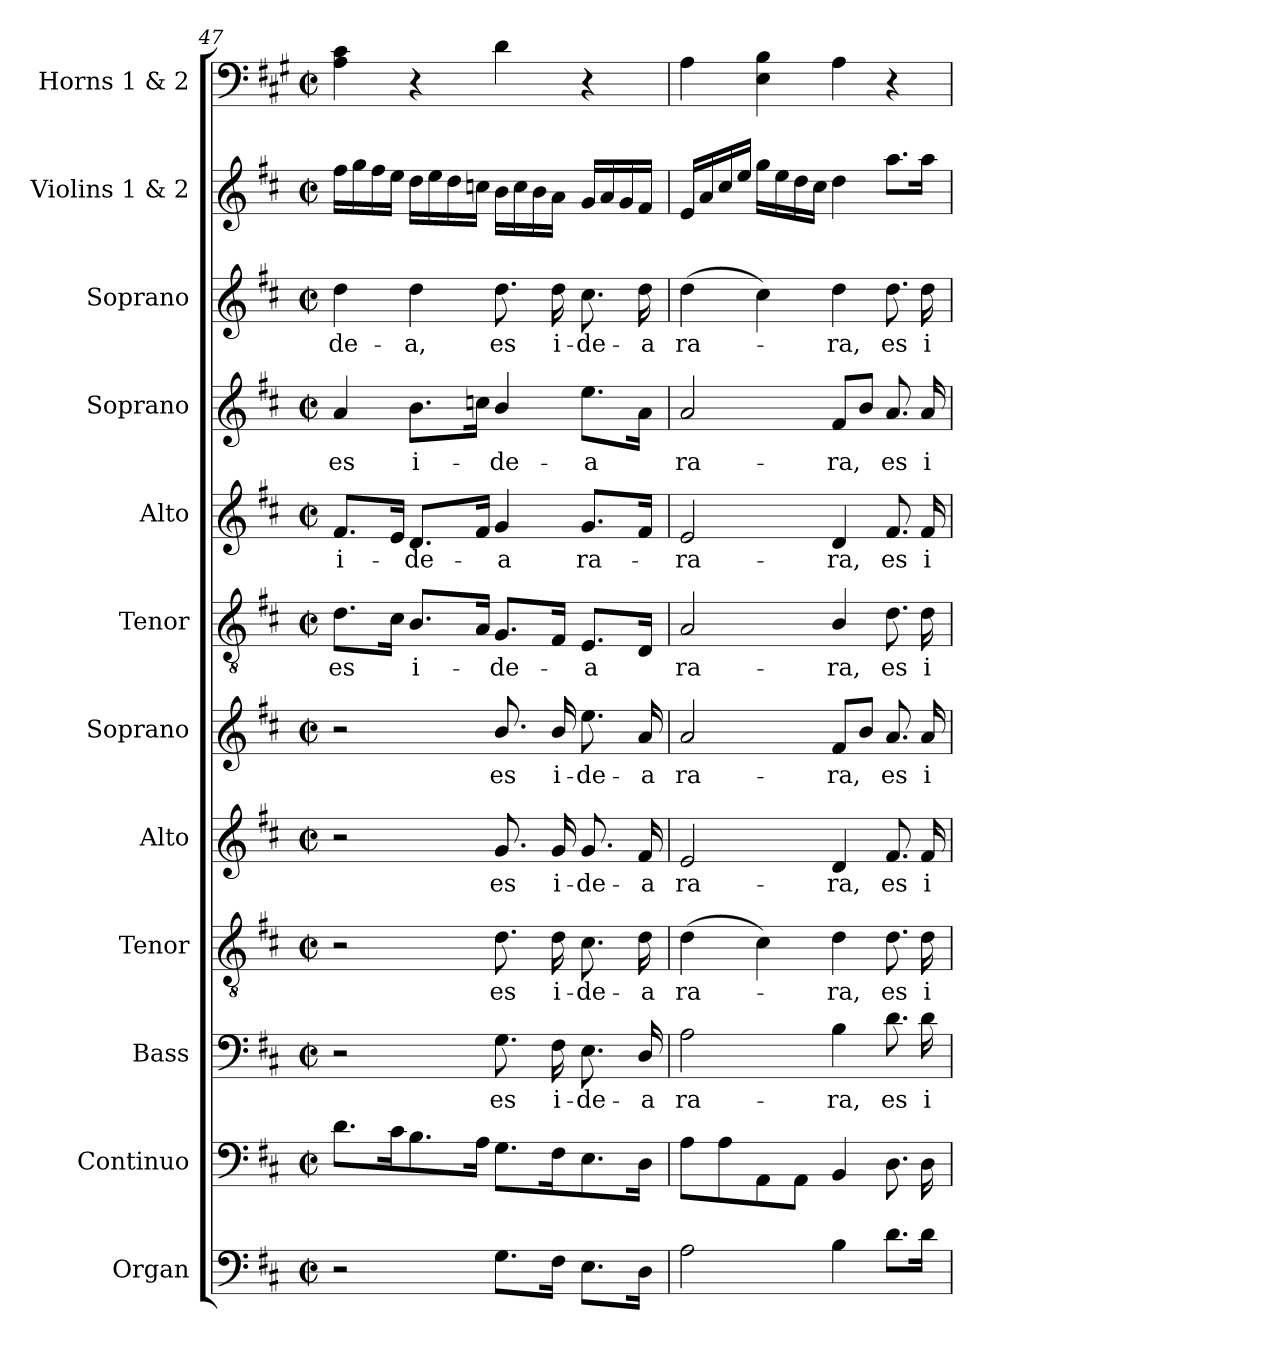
**kern	**kern	**kern	**text	**kern	**text	**kern	**text	**kern	**text	**kern	**text	**kern	**text	**kern	**text	**kern	**text	**kern	**kern
*part12	*part11	*part10	*part10	*part9	*part9	*part8	*part8	*part7	*part7	*part6	*part6	*part5	*part5	*part4	*part4	*part3	*part3	*part2	*part1
*staff12	*staff11	*staff10	*staff10	*staff9	*staff9	*staff8	*staff8	*staff7	*staff7	*staff6	*staff6	*staff5	*staff5	*staff4	*staff4	*staff3	*staff3	*staff2	*staff1
*I"Organ	*I"Continuo	*I"Bass	*	*I"Tenor	*	*I"Alto	*	*I"Soprano	*	*I"Tenor	*	*I"Alto	*	*I"Soprano	*	*I"Soprano	*	*I"Violins 1 & 2	*I"Horns 1 & 2
*I'Org.	*I'Cont.	*I'B.	*	*I'T.	*	*I'A.	*	*I'S.	*	*I'T.	*	*I'A.	*	*I'S.	*	*I'S.	*	*I'Vlns	*I'Hns.
!!LO:PB:g=z
*clefF4	*clefF4	*clefF4	*	*clefGv2	*	*clefG2	*	*clefG2	*	*clefGv2	*	*clefG2	*	*clefG2	*	*clefG2	*	*clefG2	*clefF4
*	*	*	*	*ITrd7c12	*	*	*	*	*	*ITrd7c12	*	*	*	*	*	*	*	*	*ITrd4c7
*k[f#c#]	*k[f#c#]	*k[f#c#]	*	*k[f#c#]	*	*k[f#c#]	*	*k[f#c#]	*	*k[f#c#]	*	*k[f#c#]	*	*k[f#c#]	*	*k[f#c#]	*	*k[f#c#]	*k[f#c#]
*D:	*D:	*D:	*	*D:	*	*D:	*	*D:	*	*D:	*	*D:	*	*D:	*	*D:	*	*D:	*D:
*M2/2	*M2/2	*M2/2	*	*M2/2	*	*M2/2	*	*M2/2	*	*M2/2	*	*M2/2	*	*M2/2	*	*M2/2	*	*M2/2	*M2/2
*met(c|)	*met(c|)	*met(c|)	*	*met(c|)	*	*met(c|)	*	*met(c|)	*	*met(c|)	*	*met(c|)	*	*met(c|)	*	*met(c|)	*	*met(c|)	*met(c|)
=47	=47	=47	=47	=47	=47	=47	=47	=47	=47	=47	=47	=47	=47	=47	=47	=47	=47	=47	=47
!	!	!	!	!	!	!	!	!	!	!	!LO:LY:b:color=#000000	!	!	!	!	!	!	!	!
!	!	!	!	!	!	!	!	!	!	!	!	!	!LO:LY:b:color=#000000	!	!	!	!	!	!
!	!	!	!	!	!	!	!	!	!	!	!	!	!	!	!LO:LY:b:color=#000000	!	!	!	!
!	!	!	!	!	!	!	!	!	!	!	!	!	!	!	!	!	!LO:LY:b:color=#000000	!	!
2r	8.di\L	2r	.	2r	.	2r	.	2r	.	8.Di\L	es	8.f#i/L	-i-	4ai/	es	4ddi\	-de-	16ff#i\LL	4Di\ 4F#i
.	.	.	.	.	.	.	.	.	.	.	.	.	.	.	.	.	.	16ggi\	.
.	.	.	.	.	.	.	.	.	.	.	.	.	.	.	.	.	.	16ff#i\	.
.	16c#i\k	.	.	.	.	.	.	.	.	16C#i\Jk	.	16ei/Jk	.	.	.	.	.	16eei\JJ	.
!	!	!	!	!	!	!	!	!	!	!	!LO:LY:b:color=#000000	!	!	!	!	!	!	!	!
!	!	!	!	!	!	!	!	!	!	!	!	!	!LO:LY:b:color=#000000	!	!	!	!	!	!
!	!	!	!	!	!	!	!	!	!	!	!	!	!	!	!LO:LY:b:color=#000000	!	!	!	!
!	!	!	!	!	!	!	!	!	!	!	!	!	!	!	!	!	!LO:LY:b:color=#000000	!	!
.	8.Bi\	.	.	.	.	.	.	.	.	8.BBi/L	i-	8.di/L	-de-	8.bi\L	i-	4ddi\	-a,	16ddi\LL	4r
.	.	.	.	.	.	.	.	.	.	.	.	.	.	.	.	.	.	16eei\	.
.	.	.	.	.	.	.	.	.	.	.	.	.	.	.	.	.	.	16ddi\	.
.	16Ai\Jk	.	.	.	.	.	.	.	.	16AAi/Jk	.	16f#i/Jk	.	16ccni\Jk	.	.	.	16ccni\JJ	.
!	!	!	!LO:LY:b:color=#000000	!	!	!	!	!	!	!	!	!	!	!	!	!	!	!	!
!	!	!	!	!	!LO:LY:b:color=#000000	!	!	!	!	!	!	!	!	!	!	!	!	!	!
!	!	!	!	!	!	!	!LO:LY:b:color=#000000	!	!	!	!	!	!	!	!	!	!	!	!
!	!	!	!	!	!	!	!	!	!LO:LY:b:color=#000000	!	!	!	!	!	!	!	!	!	!
!	!	!	!	!	!	!	!	!	!	!	!LO:LY:b:color=#000000	!	!	!	!	!	!	!	!
!	!	!	!	!	!	!	!	!	!	!	!	!	!LO:LY:b:color=#000000	!	!	!	!	!	!
!	!	!	!	!	!	!	!	!	!	!	!	!	!	!	!LO:LY:b:color=#000000	!	!	!	!
!	!	!	!	!	!	!	!	!	!	!	!	!	!	!	!	!	!LO:LY:b:color=#000000	!	!
8.Gi\L	8.Gi\L	8.Gi\	es	8.Di\	es	8.gi/	es	8.bi/	es	8.GGi/L	-de-	4gi/	-a	4bi/	-de-	8.ddi\	es	16bi\LL	4Gi\
.	.	.	.	.	.	.	.	.	.	.	.	.	.	.	.	.	.	16cci\	.
.	.	.	.	.	.	.	.	.	.	.	.	.	.	.	.	.	.	16bi\	.
!	!	!	!LO:LY:b:color=#000000	!	!	!	!	!	!	!	!	!	!	!	!	!	!	!	!
!	!	!	!	!	!LO:LY:b:color=#000000	!	!	!	!	!	!	!	!	!	!	!	!	!	!
!	!	!	!	!	!	!	!LO:LY:b:color=#000000	!	!	!	!	!	!	!	!	!	!	!	!
!	!	!	!	!	!	!	!	!	!LO:LY:b:color=#000000	!	!	!	!	!	!	!	!	!	!
!	!	!	!	!	!	!	!	!	!	!	!	!	!	!	!	!	!LO:LY:b:color=#000000	!	!
16F#i\Jk	16F#i\k	16F#i\	i-	16Di\	i-	16gi/	i-	16bi/	i-	16FF#i/Jk	.	.	.	.	.	16ddi\	i-	16ai\JJ	.
!	!	!	!LO:LY:b:color=#000000	!	!	!	!	!	!	!	!	!	!	!	!	!	!	!	!
!	!	!	!	!	!LO:LY:b:color=#000000	!	!	!	!	!	!	!	!	!	!	!	!	!	!
!	!	!	!	!	!	!	!LO:LY:b:color=#000000	!	!	!	!	!	!	!	!	!	!	!	!
!	!	!	!	!	!	!	!	!	!LO:LY:b:color=#000000	!	!	!	!	!	!	!	!	!	!
!	!	!	!	!	!	!	!	!	!	!	!LO:LY:b:color=#000000	!	!	!	!	!	!	!	!
!	!	!	!	!	!	!	!	!	!	!	!	!	!LO:LY:b:color=#000000	!	!	!	!	!	!
!	!	!	!	!	!	!	!	!	!	!	!	!	!	!	!LO:LY:b:color=#000000	!	!	!	!
!	!	!	!	!	!	!	!	!	!	!	!	!	!	!	!	!	!LO:LY:b:color=#000000	!	!
8.Ei\L	8.Ei\	8.Ei\	-de-	8.C#i\	-de-	8.gi/	-de-	8.eei\	-de-	8.EEi/L	-a	8.gi/L	ra-	8.eei\L	-a	8.cc#i\	-de-	16gi/LL	4r
.	.	.	.	.	.	.	.	.	.	.	.	.	.	.	.	.	.	16ai/	.
.	.	.	.	.	.	.	.	.	.	.	.	.	.	.	.	.	.	16gi/	.
!	!	!	!LO:LY:b:color=#000000	!	!	!	!	!	!	!	!	!	!	!	!	!	!	!	!
!	!	!	!	!	!LO:LY:b:color=#000000	!	!	!	!	!	!	!	!	!	!	!	!	!	!
!	!	!	!	!	!	!	!LO:LY:b:color=#000000	!	!	!	!	!	!	!	!	!	!	!	!
!	!	!	!	!	!	!	!	!	!LO:LY:b:color=#000000	!	!	!	!	!	!	!	!	!	!
!	!	!	!	!	!	!	!	!	!	!	!	!	!	!	!	!	!LO:LY:b:color=#000000	!	!
16Di\Jk	16Di\Jk	16Di/	-a	16Di\	-a	16f#i/	-a	16ai/	-a	16DDi/Jk	.	16f#i/Jk	.	16ai\Jk	.	16ddi\	-a	16f#i/JJ	.
=48	=48	=48	=48	=48	=48	=48	=48	=48	=48	=48	=48	=48	=48	=48	=48	=48	=48	=48	=48
!	!	!	!LO:LY:b:color=#000000	!	!	!	!	!	!	!	!	!	!	!	!	!	!	!	!
!	!	!	!	!	!LO:LY:b:color=#000000	!	!	!	!	!	!	!	!	!	!	!	!	!	!
!	!	!	!	!	!	!	!LO:LY:b:color=#000000	!	!	!	!	!	!	!	!	!	!	!	!
!	!	!	!	!	!	!	!	!	!LO:LY:b:color=#000000	!	!	!	!	!	!	!	!	!	!
!	!	!	!	!	!	!	!	!	!	!	!LO:LY:b:color=#000000	!	!	!	!	!	!	!	!
!	!	!	!	!	!	!	!	!	!	!	!	!	!LO:LY:b:color=#000000	!	!	!	!	!	!
!	!	!	!	!	!	!	!	!	!	!	!	!	!	!	!LO:LY:b:color=#000000	!	!	!	!
!	!	!	!	!	!	!	!	!	!	!	!	!	!	!	!	!	!LO:LY:b:color=#000000	!	!
2Ai\	8Ai\L	2Ai\	ra-	(4Di\	ra-	2ei/	ra-	2ai/	ra-	2AAi/	ra-	2ei/	-ra-	2ai/	ra-	(4ddi\	ra-	16ei/LL	4Di\
.	.	.	.	.	.	.	.	.	.	.	.	.	.	.	.	.	.	16ai/	.
.	8Ai\	.	.	.	.	.	.	.	.	.	.	.	.	.	.	.	.	16cc#i/	.
.	.	.	.	.	.	.	.	.	.	.	.	.	.	.	.	.	.	16eei/JJ	.
.	8AAi\	.	.	4C#i\)	.	.	.	.	.	.	.	.	.	.	.	4cc#i\)	.	16ggi\LL	4AAi\ 4Ei
.	.	.	.	.	.	.	.	.	.	.	.	.	.	.	.	.	.	16eei\	.
.	8AAi\J	.	.	.	.	.	.	.	.	.	.	.	.	.	.	.	.	16ddi\	.
.	.	.	.	.	.	.	.	.	.	.	.	.	.	.	.	.	.	16cc#i\JJ	.
!	!	!	!LO:LY:b:color=#000000	!	!	!	!	!	!	!	!	!	!	!	!	!	!	!	!
!	!	!	!	!	!LO:LY:b:color=#000000	!	!	!	!	!	!	!	!	!	!	!	!	!	!
!	!	!	!	!	!	!	!LO:LY:b:color=#000000	!	!	!	!	!	!	!	!	!	!	!	!
!	!	!	!	!	!	!	!	!	!LO:LY:b:color=#000000	!	!	!	!	!	!	!	!	!	!
!	!	!	!	!	!	!	!	!	!	!	!LO:LY:b:color=#000000	!	!	!	!	!	!	!	!
!	!	!	!	!	!	!	!	!	!	!	!	!	!LO:LY:b:color=#000000	!	!	!	!	!	!
!	!	!	!	!	!	!	!	!	!	!	!	!	!	!	!LO:LY:b:color=#000000	!	!	!	!
!	!	!	!	!	!	!	!	!	!	!	!	!	!	!	!	!	!LO:LY:b:color=#000000	!	!
4Bi\	4BBi/	4Bi\	-ra,	4Di\	-ra,	4di/	-ra,	8f#i/L	-ra,	4BBi/	-ra,	4di/	-ra,	8f#i/L	-ra,	4ddi\	-ra,	4ddi\	4Di\
.	.	.	.	.	.	.	.	8bi/J	.	.	.	.	.	8bi/J	.	.	.	.	.
!	!	!	!LO:LY:b:color=#000000	!	!	!	!	!	!	!	!	!	!	!	!	!	!	!	!
!	!	!	!	!	!LO:LY:b:color=#000000	!	!	!	!	!	!	!	!	!	!	!	!	!	!
!	!	!	!	!	!	!	!LO:LY:b:color=#000000	!	!	!	!	!	!	!	!	!	!	!	!
!	!	!	!	!	!	!	!	!	!LO:LY:b:color=#000000	!	!	!	!	!	!	!	!	!	!
!	!	!	!	!	!	!	!	!	!	!	!LO:LY:b:color=#000000	!	!	!	!	!	!	!	!
!	!	!	!	!	!	!	!	!	!	!	!	!	!LO:LY:b:color=#000000	!	!	!	!	!	!
!	!	!	!	!	!	!	!	!	!	!	!	!	!	!	!LO:LY:b:color=#000000	!	!	!	!
!	!	!	!	!	!	!	!	!	!	!	!	!	!	!	!	!	!LO:LY:b:color=#000000	!	!
8.di\L	8.Di\	8.di\	es	8.Di\	es	8.f#i/	es	8.ai/	es	8.Di\	es	8.f#i/	es	8.ai/	es	8.ddi\	es	8.aai\L	4r
!	!	!	!LO:LY:b:color=#000000	!	!	!	!	!	!	!	!	!	!	!	!	!	!	!	!
!	!	!	!	!	!LO:LY:b:color=#000000	!	!	!	!	!	!	!	!	!	!	!	!	!	!
!	!	!	!	!	!	!	!LO:LY:b:color=#000000	!	!	!	!	!	!	!	!	!	!	!	!
!	!	!	!	!	!	!	!	!	!LO:LY:b:color=#000000	!	!	!	!	!	!	!	!	!	!
!	!	!	!	!	!	!	!	!	!	!	!LO:LY:b:color=#000000	!	!	!	!	!	!	!	!
!	!	!	!	!	!	!	!	!	!	!	!	!	!LO:LY:b:color=#000000	!	!	!	!	!	!
!	!	!	!	!	!	!	!	!	!	!	!	!	!	!	!LO:LY:b:color=#000000	!	!	!	!
!	!	!	!	!	!	!	!	!	!	!	!	!	!	!	!	!	!LO:LY:b:color=#000000	!	!
16di\Jk	16Di\	16di\	i-	16Di\	i-	16f#i/	i-	16ai/	i-	16Di\	i-	16f#i/	i-	16ai/	i-	16ddi\	i-	16aai\Jk	.
=	=	=	=	=	=	=	=	=	=	=	=	=	=	=	=	=	=	=	=
*-	*-	*-	*-	*-	*-	*-	*-	*-	*-	*-	*-	*-	*-	*-	*-	*-	*-	*-	*-
